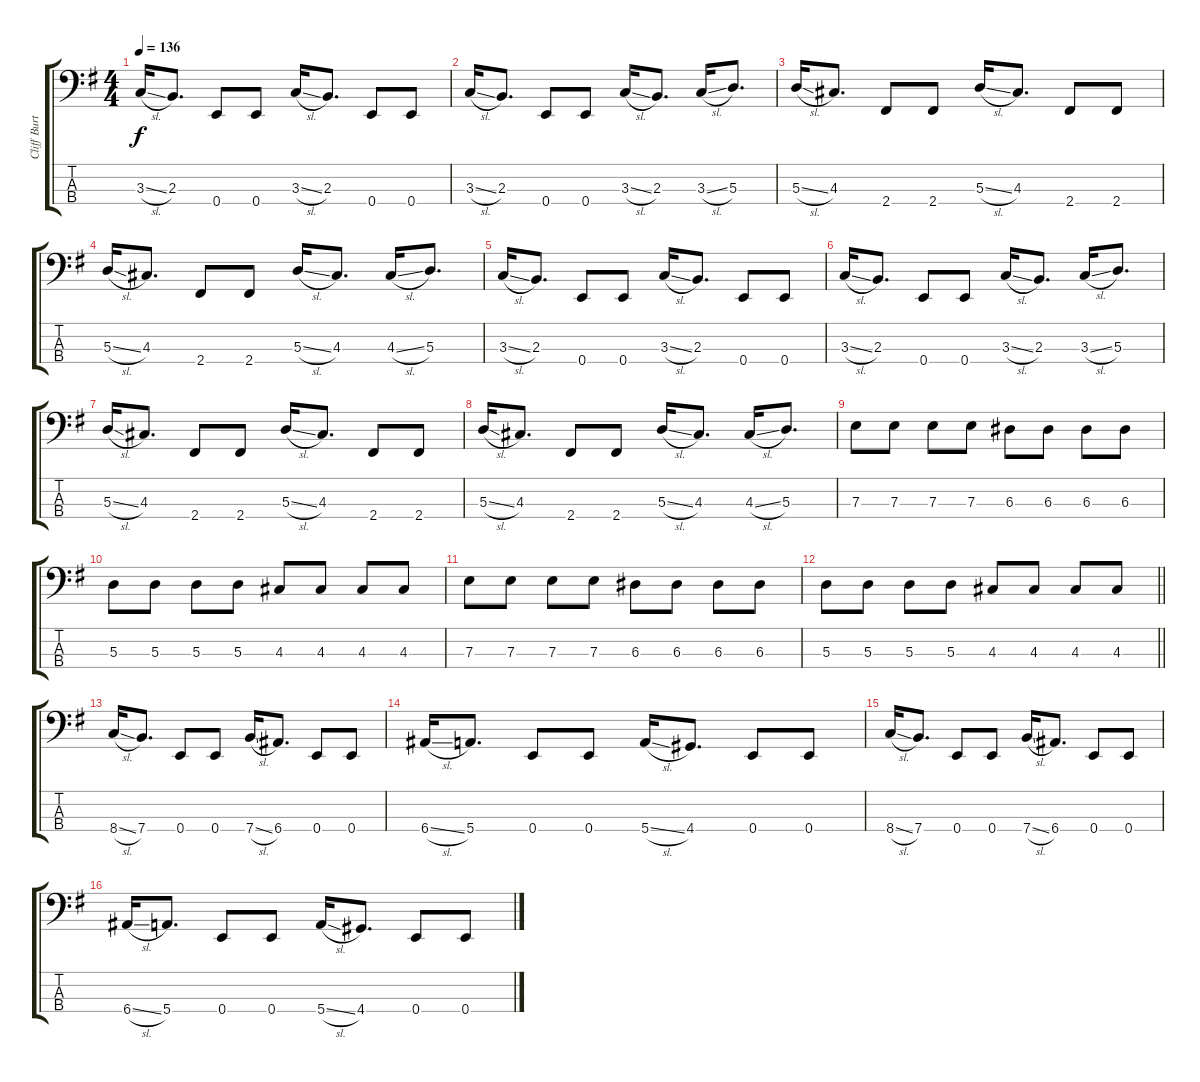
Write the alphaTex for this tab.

\track ("Cliff Burton" "Cliff Burt") {instrument electricbassfinger}
\staff {score tabs}
\tuning (G2 D2 A1 E1) {hide}
\ts (4 4)
\tempo 136
\clef f4
\ks eminor
3.3{sl}.16{dy f} 2.3.8{d} 0.4.8 0.4.8 3.3{sl}.16 2.3.8{d} 0.4.8 0.4.8 |
3.3{sl}.16 2.3.8{d} 0.4.8 0.4.8 3.3{sl}.16 2.3.8{d} 3.3{sl}.16 5.3.8{d} |
5.3{sl}.16 4.3.8{d} 2.4.8 2.4.8 5.3{sl}.16 4.3.8{d} 2.4.8 2.4.8 |
5.3{sl}.16 4.3.8{d} 2.4.8 2.4.8 5.3{sl}.16 4.3.8{d} 4.3{sl}.16 5.3.8{d} |
3.3{sl}.16 2.3.8{d} 0.4.8 0.4.8 3.3{sl}.16 2.3.8{d} 0.4.8 0.4.8 |
3.3{sl}.16 2.3.8{d} 0.4.8 0.4.8 3.3{sl}.16 2.3.8{d} 3.3{sl}.16 5.3.8{d} |
5.3{sl}.16 4.3.8{d} 2.4.8 2.4.8 5.3{sl}.16 4.3.8{d} 2.4.8 2.4.8 |
5.3{sl}.16 4.3.8{d} 2.4.8 2.4.8 5.3{sl}.16 4.3.8{d} 4.3{sl}.16 5.3.8{d} |
7.3.8 7.3.8 7.3.8 7.3.8 6.3.8 6.3.8 6.3.8 6.3.8 |
5.3.8 5.3.8 5.3.8 5.3.8 4.3.8 4.3.8 4.3.8 4.3.8 |
7.3.8 7.3.8 7.3.8 7.3.8 6.3.8 6.3.8 6.3.8 6.3.8 |
\barLineRight lightlight
5.3.8 5.3.8 5.3.8 5.3.8 4.3.8 4.3.8 4.3.8 4.3.8 |
8.4{sl}.16 7.4.8{d} 0.4.8 0.4.8 7.4{sl}.16 6.4.8{d} 0.4.8 0.4.8 |
6.4{sl}.16 5.4.8{d} 0.4.8 0.4.8 5.4{sl}.16 4.4.8{d} 0.4.8 0.4.8 |
8.4{sl}.16 7.4.8{d} 0.4.8 0.4.8 7.4{sl}.16 6.4.8{d} 0.4.8 0.4.8 |
6.4{sl}.16 5.4.8{d} 0.4.8 0.4.8 5.4{sl}.16 4.4.8{d} 0.4.8 0.4.8
